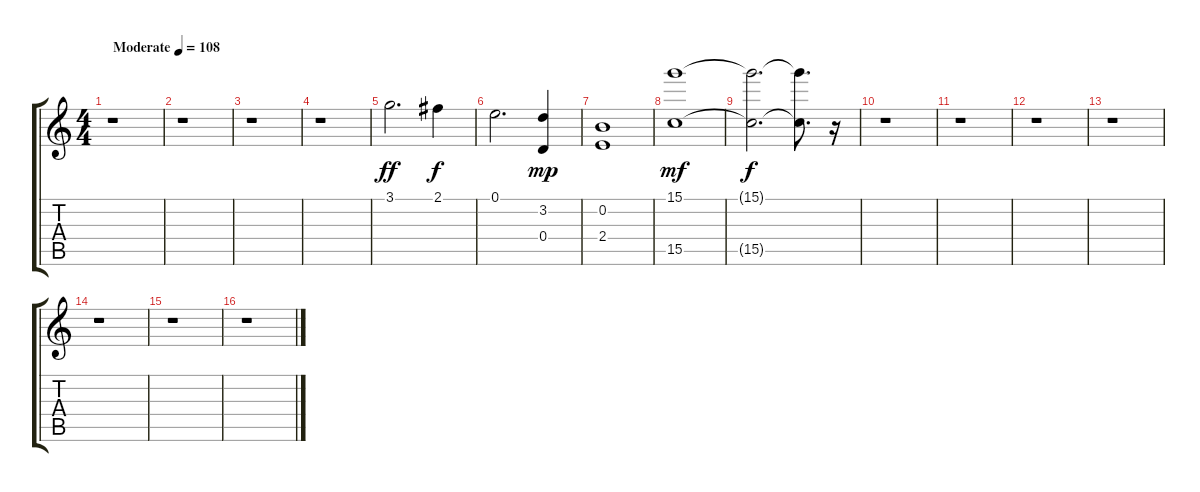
\track "" {instrument overdrivenguitar}
\staff {score tabs}
\tuning (E4 B3 G3 D3 A2 E2) {hide}
\ts (4 4)
\tempo (108 "Moderate")
\clef g2
\ks c
r.1{dy ff instrument overdrivenguitar} |
r.1 |
r.1 |
r.1 |
3.1.2{d} 2.1.4{dy f} |
0.1.2{d} (3.2 0.4).4{dy mp} |
(0.2 2.4).1 |
(15.1 15.5).1{dy mf} |
(15.1{t} 15.5{t}).2{d dy f} (15.1{t} 15.5{t}).8{d} r.16 |
r.1 |
r.1 |
r.1 |
r.1 |
r.1 |
r.1 |
r.1
